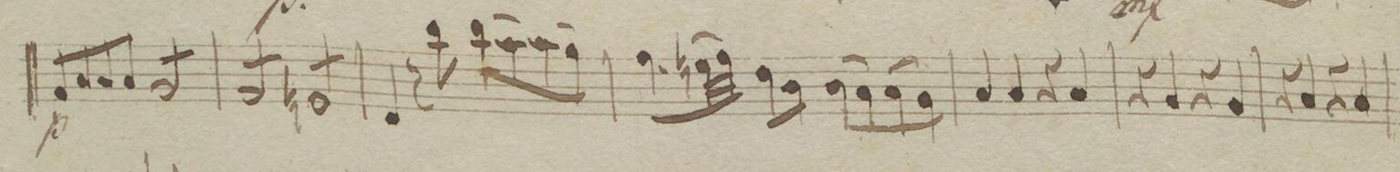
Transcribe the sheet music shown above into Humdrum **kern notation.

**kern	**dynam
*I"Violin 2do	*
*clefG2	*
*k[b-e-]	*
*met(c)	*
*M4/4	*
8f/L	p
8a/	.
8a/	.
8a/J	.
*tremolo	*
8g/L	.
8g/	.
8g/	.
8g/J	.
=27	=27
8f/L	.
8f/	.
8f/	.
8f/J	.
8en/L	.
8e/	.
8e/	.
8e/J	.
*Xtremolo	*
=28	=28
4d/	.
8r	.
8bb-\	.
(8bb-\L	.
8aa\)	.
(8aa\	.
8gg\J)	.
=29	=29
8.ff\L	.
*32\right	*
(32een\LL	.
32ff\JJJ)	.
8dd\L	.
8b-\J	.
(8b-\L	.
8a\)	.
(8a\	.
8g\J)	.
=30	=30
4a/	.
4a/	.
4r	.
4a/	.
=31	=31
4r	.
4g/	.
4r	.
4g/	.
=32	=32
4r	.
4a/	.
4r	.
4a/	.
=33	=33
*-	*-
